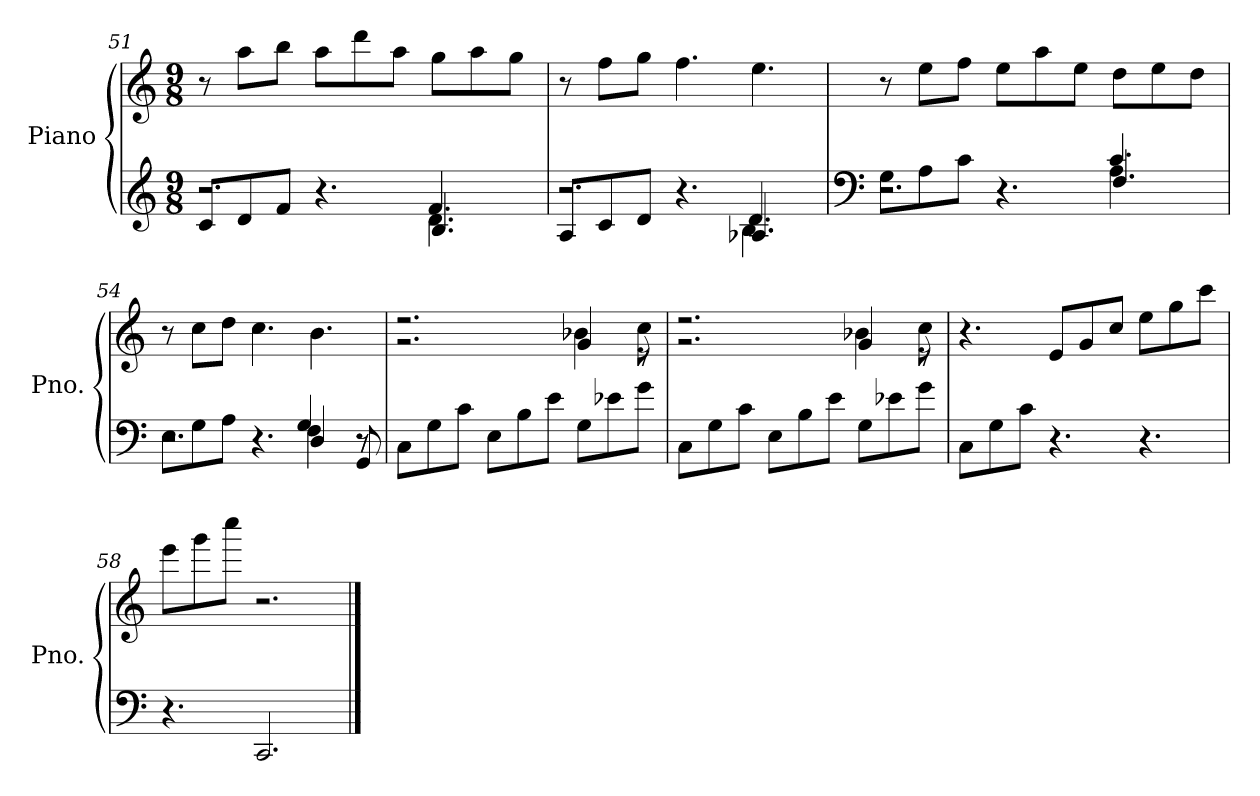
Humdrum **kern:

**kern	**kern
*part1	*part1
*staff2	*staff1
*I"Piano	*
*I'Pno.	*
*clefG2	*clefG2
*k[]	*k[]
*M9/8	*M9/8
=51	=51
*^	*
*	*^	*
8c/L	2.r	2.r	8r
8d/	.	.	8aa\L
8f/J	.	.	8bb\J
4.r	.	.	8aa\L
.	.	.	8ddd\
.	.	.	8aa\J
4.B	4.d	4.f	8gg\L
.	.	.	8aa\
.	.	.	8gg\J
=52	=52	=52	=52
8A/L	2.r	2.r	8r
8c/	.	.	8ff\L
8d/J	.	.	8gg\J
4.r	.	.	4.ff\
4.A-X	4.B	4.d	4.ee\
=53	=53	=53	=53
*clefF4	*	*	*
8G\L	2.r	2.r	8r
8A\	.	.	8ee\L
8c\J	.	.	8ff\J
4.r	.	.	8ee\L
.	.	.	8aa\
.	.	.	8ee\J
4.F	4.A	4.c	8dd\L
.	.	.	8ee\
.	.	.	8dd\J
=54	=54	=54	=54
8E\L	2.r	2.r	8r
8G\	.	.	8cc\L
8A\J	.	.	8dd\J
4.r	.	.	4.cc\
4D	4F	4G	4.b\
8GG/	8r	8r	.
*v	*v	*v	*
!!LO:LB:g=z
=55	=55
*	*^
8C\L	2.r	2.r
8G\	.	.
8c\J	.	.
8E\L	.	.
8B\	.	.
8e\J	.	.
8G\L	4g	4b-X
8e-X\	.	.
8g\J	8cc\	8r
=56	=56	=56
8C\L	2.r	2.r
8G\	.	.
8c\J	.	.
8E\L	.	.
8B\	.	.
8e\J	.	.
8G\L	4g	4b-X
8e-X\	.	.
8g\J	8cc\	8r
*	*v	*v
=57	=57
8C\L	4.r
8G\	.
8c\J	.
4.r	8e/L
.	8g/
.	8cc/J
4.r	8ee\L
.	8gg\
.	8ccc\J
=58	=58
4.r	8eee\L
.	8ggg\
.	8cccc\J
2.CC/	2.r
==	==
*-	*-
